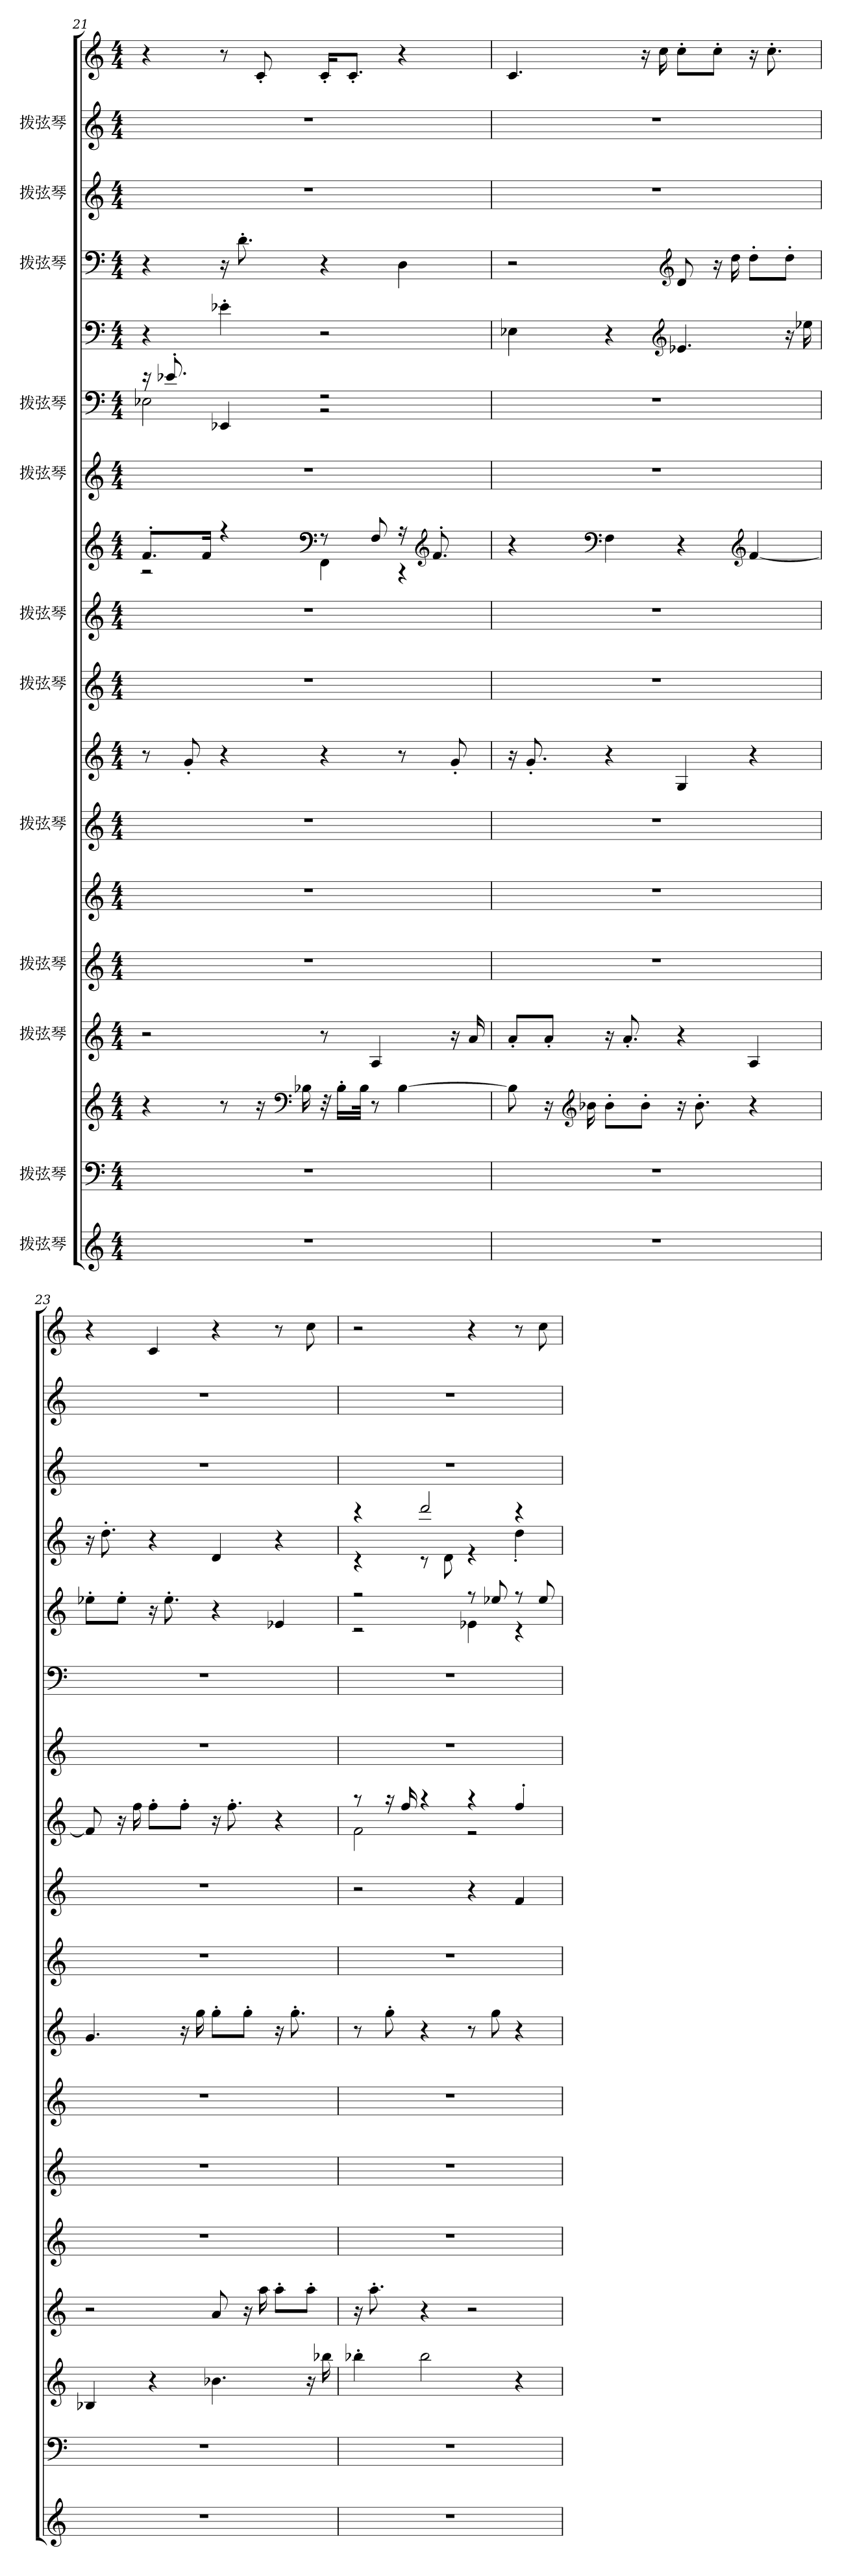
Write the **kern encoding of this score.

**kern	**kern	**kern	**kern	**kern	**kern	**kern	**kern	**kern	**kern	**kern	**kern	**kern	**kern	**kern	**kern	**kern	**kern
*part12	*part11	*part11	*part10	*part9	*part9	*part8	*part8	*part7	*part6	*part6	*part5	*part4	*part4	*part3	*part2	*part1	*part1
*staff18	*staff17	*staff16	*staff15	*staff14	*staff13	*staff12	*staff11	*staff10	*staff9	*staff8	*staff7	*staff6	*staff5	*staff4	*staff3	*staff2	*staff1
*I"拨弦琴	*I"拨弦琴	*	*I"拨弦琴	*I"拨弦琴	*	*I"拨弦琴	*	*I"拨弦琴	*I"拨弦琴	*	*I"拨弦琴	*I"拨弦琴	*	*I"拨弦琴	*I"拨弦琴	*I"拨弦琴	*
!!LO:PB:g=z
*clefG2	*clefF4	*clefG2	*clefG2	*clefG2	*clefG2	*clefG2	*clefG2	*clefG2	*clefG2	*clefG2	*clefG2	*clefF4	*clefF4	*clefF4	*clefG2	*clefG2	*clefG2
*k[]	*k[]	*k[]	*k[]	*k[]	*k[]	*k[]	*k[]	*k[]	*k[]	*k[]	*k[]	*k[]	*k[]	*k[]	*k[]	*k[]	*k[]
*M4/4	*M4/4	*M4/4	*M4/4	*M4/4	*M4/4	*M4/4	*M4/4	*M4/4	*M4/4	*M4/4	*M4/4	*M4/4	*M4/4	*M4/4	*M4/4	*M4/4	*M4/4
=21	=21	=21	=21	=21	=21	=21	=21	=21	=21	=21	=21	=21	=21	=21	=21	=21	=21
*	*	*	*	*	*	*	*	*	*	*^	*	*^	*	*	*	*	*
1r	1r	4r	2r	1r	1r	1r	8r	1r	1r	8.f'/L	2r	1r	16r	2E-X\	4r	4r	1r	1r	4r
.	.	.	.	.	.	.	.	.	.	.	.	.	8.e-X'/	.	.	.	.	.	.
.	.	.	.	.	.	.	8g'/	.	.	.	.	.	.	.	.	.	.	.	.
.	.	.	.	.	.	.	.	.	.	16f/Jk	.	.	.	.	.	.	.	.	.
.	.	8r	.	.	.	.	4r	.	.	4r	.	.	4EE-X/	.	4e-X'\	16r	.	.	8r
.	.	.	.	.	.	.	.	.	.	.	.	.	.	.	.	8.d'\	.	.	.
.	.	16r	.	.	.	.	.	.	.	.	.	.	.	.	.	.	.	.	8c'/
*	*	*clefF4	*	*	*	*	*	*	*	*	*	*	*	*	*	*	*	*	*
.	.	16B-X\	.	.	.	.	.	.	.	.	.	.	.	.	.	.	.	.	.
*	*	*	*	*	*	*	*	*	*	*clefF4	*	*	*	*	*	*	*	*	*
.	.	32r	8r	.	.	.	4r	.	.	8r	4FF\	.	2r	2r	2r	4r	.	.	16c'/KL
.	.	16B-'\LL	.	.	.	.	.	.	.	.	.	.	.	.	.	.	.	.	.
.	.	.	.	.	.	.	.	.	.	.	.	.	.	.	.	.	.	.	8.c'/J
.	.	32B-\JJk	.	.	.	.	.	.	.	.	.	.	.	.	.	.	.	.	.
.	.	8r	4A/	.	.	.	.	.	.	8F/	.	.	.	.	.	.	.	.	.
.	.	[4B-\	.	.	.	.	8r	.	.	16r	4r	.	.	.	.	4D\	.	.	4r
*	*	*	*	*	*	*	*	*	*	*clefG2	*	*	*	*	*	*	*	*	*
.	.	.	.	.	.	.	.	.	.	8.f'/	.	.	.	.	.	.	.	.	.
.	.	.	16r	.	.	.	8g'/	.	.	.	.	.	.	.	.	.	.	.	.
.	.	.	16a/	.	.	.	.	.	.	.	.	.	.	.	.	.	.	.	.
*	*	*	*	*	*	*	*	*	*	*v	*v	*	*v	*v	*	*	*	*	*
=22	=22	=22	=22	=22	=22	=22	=22	=22	=22	=22	=22	=22	=22	=22	=22	=22	=22
1r	1r	8B-\]	8a'/L	1r	1r	1r	16r	1r	1r	4r	1r	1r	4E-X\	2r	1r	1r	4.c/
.	.	.	.	.	.	.	8.g'/	.	.	.	.	.	.	.	.	.	.
.	.	16r	8a'/J	.	.	.	.	.	.	.	.	.	.	.	.	.	.
*	*	*clefG2	*	*	*	*	*	*	*	*	*	*	*	*	*	*	*
.	.	16b-X\	.	.	.	.	.	.	.	.	.	.	.	.	.	.	.
*	*	*	*	*	*	*	*	*	*	*clefF4	*	*	*	*	*	*	*
.	.	8b-'\L	16r	.	.	.	4r	.	.	4F\	.	.	4r	.	.	.	.
.	.	.	8.a'/	.	.	.	.	.	.	.	.	.	.	.	.	.	.
.	.	8b-'\J	.	.	.	.	.	.	.	.	.	.	.	.	.	.	16r
.	.	.	.	.	.	.	.	.	.	.	.	.	.	.	.	.	16cc\
*	*	*	*	*	*	*	*	*	*	*	*	*	*clefG2	*clefG2	*	*	*
.	.	16r	4r	.	.	.	4G/	.	.	4r	.	.	4.e-X/	8d/	.	.	8cc'\L
.	.	8.b-'\	.	.	.	.	.	.	.	.	.	.	.	.	.	.	.
.	.	.	.	.	.	.	.	.	.	.	.	.	.	16r	.	.	8cc'\J
.	.	.	.	.	.	.	.	.	.	.	.	.	.	16dd\	.	.	.
*	*	*	*	*	*	*	*	*	*	*clefG2	*	*	*	*	*	*	*
.	.	4r	4A/	.	.	.	4r	.	.	[4f/	.	.	.	8dd'\L	.	.	16r
.	.	.	.	.	.	.	.	.	.	.	.	.	.	.	.	.	8.cc'\
.	.	.	.	.	.	.	.	.	.	.	.	.	16r	8dd'\J	.	.	.
.	.	.	.	.	.	.	.	.	.	.	.	.	16ee-X\	.	.	.	.
!!LO:PB:g=z
=23	=23	=23	=23	=23	=23	=23	=23	=23	=23	=23	=23	=23	=23	=23	=23	=23	=23
1r	1r	4B-X/	2r	1r	1r	1r	4.g/	1r	1r	8f/]	1r	1r	8ee-X'\L	16r	1r	1r	4r
.	.	.	.	.	.	.	.	.	.	.	.	.	.	8.dd'\	.	.	.
.	.	.	.	.	.	.	.	.	.	16r	.	.	8ee-'\J	.	.	.	.
.	.	.	.	.	.	.	.	.	.	16ff\	.	.	.	.	.	.	.
.	.	4r	.	.	.	.	.	.	.	8ff'\L	.	.	16r	4r	.	.	4c/
.	.	.	.	.	.	.	.	.	.	.	.	.	8.ee-'\	.	.	.	.
.	.	.	.	.	.	.	16r	.	.	8ff'\J	.	.	.	.	.	.	.
.	.	.	.	.	.	.	16gg\	.	.	.	.	.	.	.	.	.	.
.	.	4.b-X\	8a/	.	.	.	8gg'\L	.	.	16r	.	.	4r	4d/	.	.	4r
.	.	.	.	.	.	.	.	.	.	8.ff'\	.	.	.	.	.	.	.
.	.	.	16r	.	.	.	8gg'\J	.	.	.	.	.	.	.	.	.	.
.	.	.	16aa\	.	.	.	.	.	.	.	.	.	.	.	.	.	.
.	.	.	8aa'\L	.	.	.	16r	.	.	4r	.	.	4e-X/	4r	.	.	8r
.	.	.	.	.	.	.	8.gg'\	.	.	.	.	.	.	.	.	.	.
.	.	16r	8aa'\J	.	.	.	.	.	.	.	.	.	.	.	.	.	8cc\
.	.	16bb-X\	.	.	.	.	.	.	.	.	.	.	.	.	.	.	.
=24	=24	=24	=24	=24	=24	=24	=24	=24	=24	=24	=24	=24	=24	=24	=24	=24	=24
*	*	*	*	*	*	*	*	*	*	*^	*	*	*^	*^	*	*	*
1r	1r	4bb-X'\	16r	1r	1r	1r	8r	1r	2r	8r	2f\	1r	1r	2r	2r	4r	4r	1r	1r	2r
.	.	.	8.aa'\	.	.	.	.	.	.	.	.	.	.	.	.	.	.	.	.	.
.	.	.	.	.	.	.	8gg'\	.	.	16r	.	.	.	.	.	.	.	.	.	.
.	.	.	.	.	.	.	.	.	.	16ff/	.	.	.	.	.	.	.	.	.	.
.	.	2bb-\	4r	.	.	.	4r	.	.	4r	.	.	.	.	.	2ddd/	8r	.	.	.
.	.	.	.	.	.	.	.	.	.	.	.	.	.	.	.	.	8d\	.	.	.
.	.	.	2r	.	.	.	8r	.	4r	4r	2r	.	.	8r	4e-X\	.	4r	.	.	4r
.	.	.	.	.	.	.	8gg\	.	.	.	.	.	.	8ee-X/	.	.	.	.	.	.
.	.	4r	.	.	.	.	4r	.	4f/	4ff'/	.	.	.	8r	4r	4r	4dd'\	.	.	8r
.	.	.	.	.	.	.	.	.	.	.	.	.	.	8ee-/	.	.	.	.	.	8cc\
*	*	*	*	*	*	*	*	*	*	*	*	*	*	*v	*v	*	*	*	*	*
*	*	*	*	*	*	*	*	*	*	*v	*v	*	*	*	*v	*v	*	*	*
=	=	=	=	=	=	=	=	=	=	=	=	=	=	=	=	=	=
*-	*-	*-	*-	*-	*-	*-	*-	*-	*-	*-	*-	*-	*-	*-	*-	*-	*-
